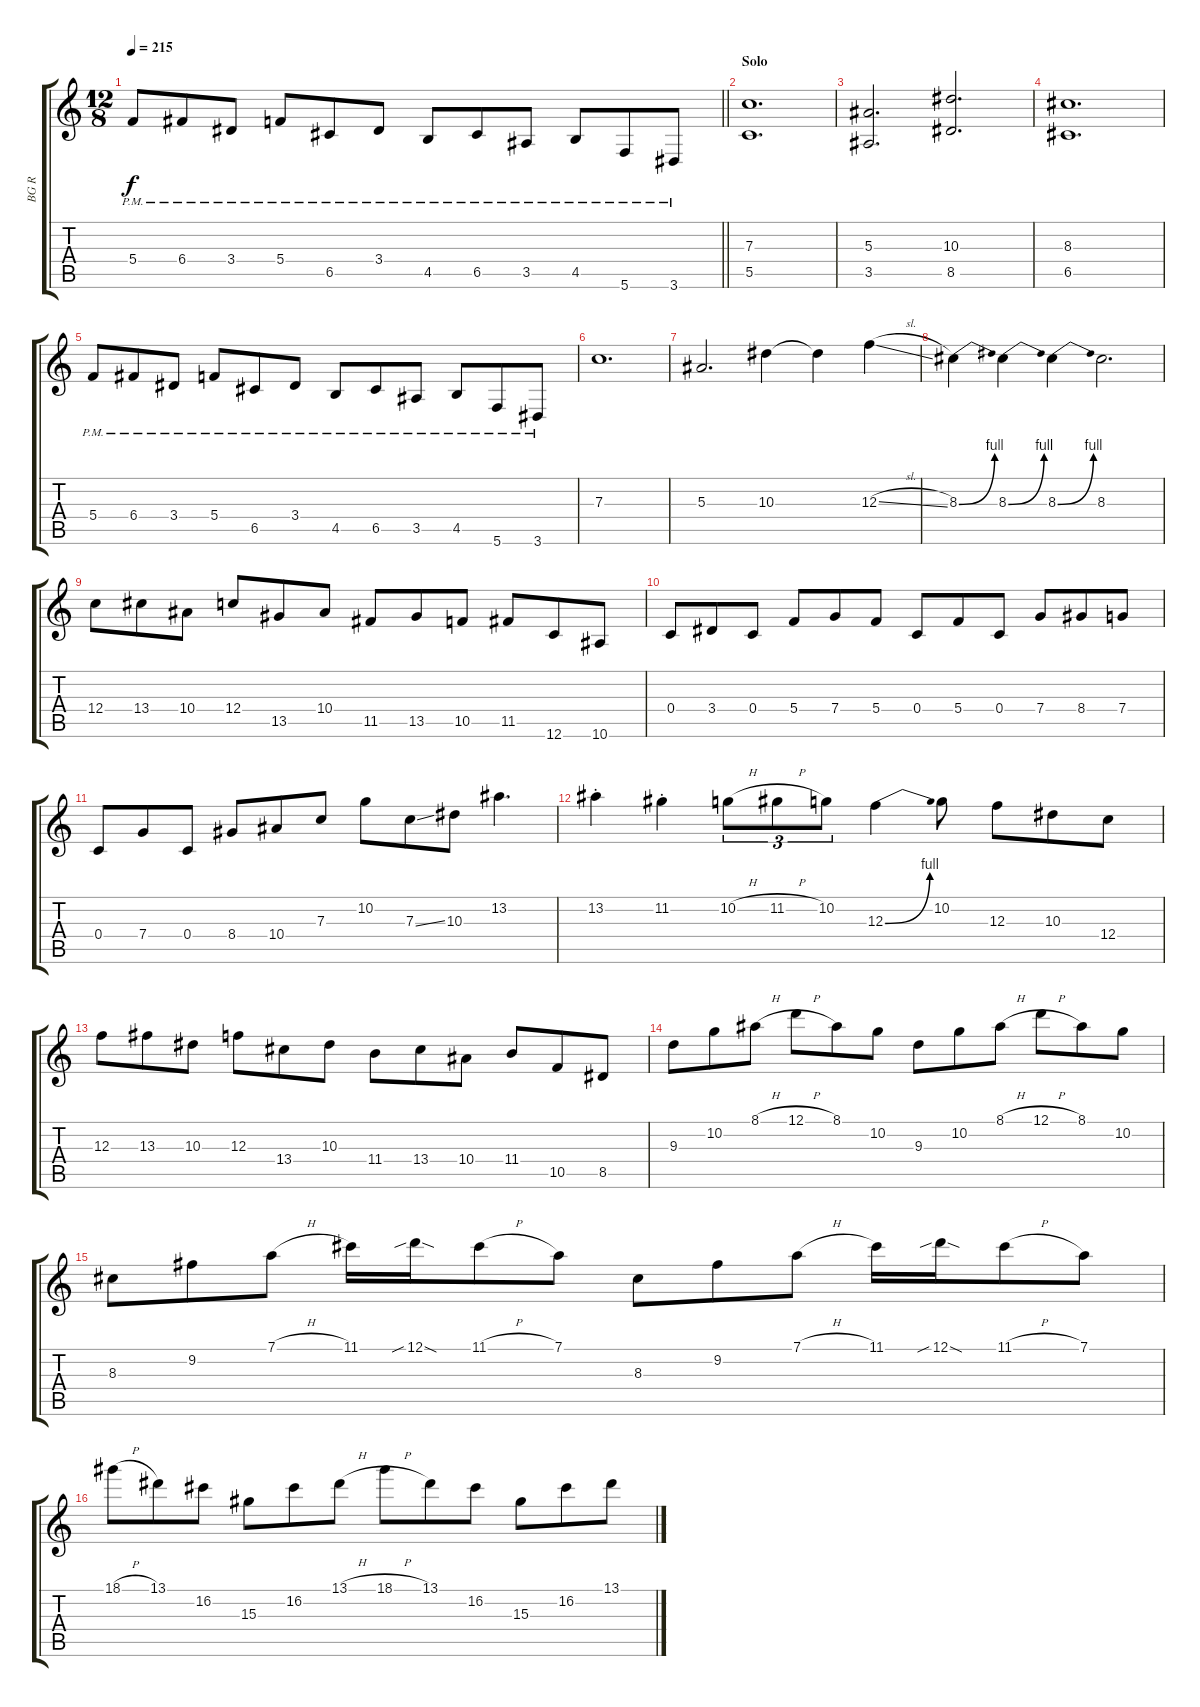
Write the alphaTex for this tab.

\track ("BG R" "BG R") {instrument overdrivenguitar}
\staff {score tabs}
\tuning (D4 A3 F3 C3 G2 C2) {hide}
\ts (12 8)
\tempo 215
\clef g2
\barLineRight lightlight
\ks c
5.4{pm}.8{dy f} 6.4{pm}.8 3.4{pm}.8 5.4{pm}.8 6.5{pm}.8 3.4{pm}.8 4.5{pm}.8 6.5{pm}.8 3.5{pm}.8 4.5{pm}.8 5.6{pm}.8 3.6{pm}.8 |
\section ("" "Solo")
(7.3 5.5).1{d} |
(5.3 3.5).2{d} (10.3 8.5).2{d} |
(8.3 6.5).1{d} |
5.4{pm}.8 6.4{pm}.8 3.4{pm}.8 5.4{pm}.8 6.5{pm}.8 3.4{pm}.8 4.5{pm}.8 6.5{pm}.8 3.5{pm}.8 4.5{pm}.8 5.6{pm}.8 3.6{pm}.8 |
7.3.1{d} |
5.3.2{d} 10.3.4 10.3{t}.4 12.3{sl}.4 |
8.3{be (bend 0 0 60 4)}.4 8.3{be (bend 0 0 60 4)}.4 8.3{be (bend 0 0 60 4)}.4 8.3.2{d} |
12.4.8 13.4.8 10.4.8 12.4.8 13.5.8 10.4.8 11.5.8 13.5.8 10.5.8 11.5.8 12.6.8 10.6.8 |
0.4.8 3.4.8 0.4.8 5.4.8 7.4.8 5.4.8 0.4.8 5.4.8 0.4.8 7.4.8 8.4.8 7.4.8 |
0.4.8 7.4.8 0.4.8 8.4.8 10.4.8 7.3.8 10.2.8 7.3{ss}.8 10.3.8 13.2.4{d} |
13.2{st}.4 11.2{st}.4 10.2{h}.8{tu (3 2)} 11.2{h}.8{tu (3 2)} 10.2.8{tu (3 2)} 12.3{be (bend 0 0 60 4)}.4 10.2.8 12.3.8 10.3.8 12.4.8 |
12.3.8 13.3.8 10.3.8 12.3.8 13.4.8 10.3.8 11.4.8 13.4.8 10.4.8 11.4.8 10.5.8 8.5.8 |
9.3.8 10.2.8 8.1{h}.8 12.1{h}.8 8.1.8 10.2.8 9.3.8 10.2.8 8.1{h}.8 12.1{h}.8 8.1.8 10.2.8 |
8.3.8 9.2.8 7.1{h}.8 11.1.16 12.1{sib sod}.16 11.1{h}.8 7.1.8 8.3.8 9.2.8 7.1{h}.8 11.1.16 12.1{sib sod}.16 11.1{h}.8 7.1.8 |
18.1{h}.8 13.1.8 16.2.8 15.3.8 16.2.8 13.1{h}.8 18.1{h}.8 13.1.8 16.2.8 15.3.8 16.2.8 13.1.8
